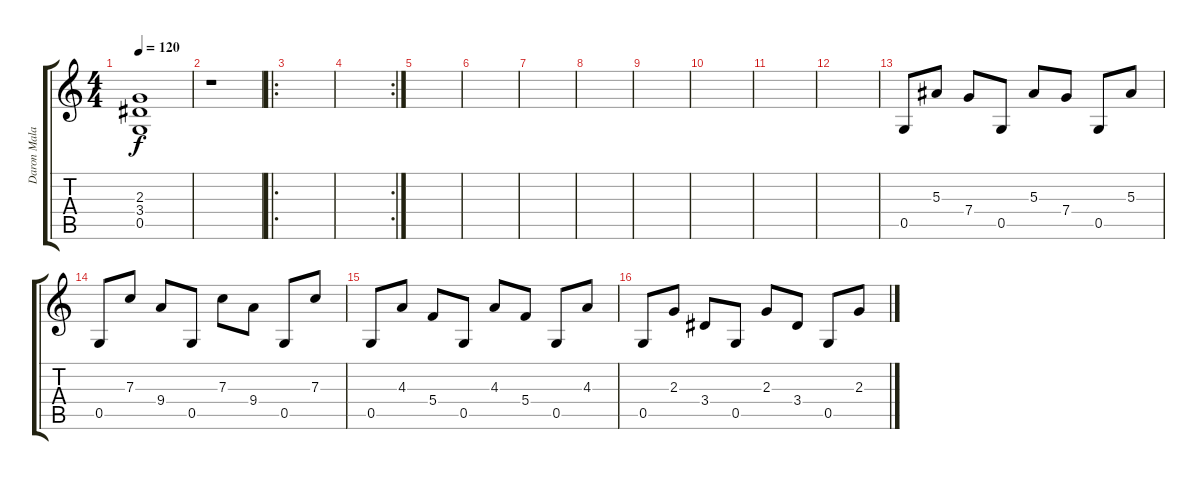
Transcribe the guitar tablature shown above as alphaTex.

\track ("Daron Malakian (12 String Acoustic)" "Daron Mala") {instrument acousticguitarsteel}
\staff {score tabs}
\tuning (D4 A3 F3 C3 G2 C2) {hide}
\ts (4 4)
\tempo 120
\clef g2
\ks c
(2.3 3.4 0.5).1{dy f} |
r.1 |
\ro
|
\rc 2
|
|
|
|
|
|
|
|
|
0.5.8 5.3.8 7.4.8 0.5.8 5.3.8 7.4.8 0.5.8 5.3.8 |
0.5.8 7.3.8 9.4.8 0.5.8 7.3.8 9.4.8 0.5.8 7.3.8 |
0.5.8 4.3.8 5.4.8 0.5.8 4.3.8 5.4.8 0.5.8 4.3.8 |
0.5.8 2.3.8 3.4.8 0.5.8 2.3.8 3.4.8 0.5.8 2.3.8
